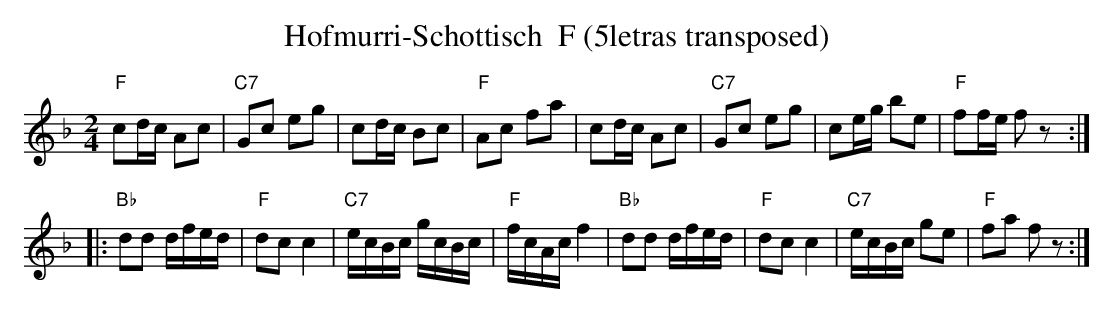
X:1
T:Hofmurri-Schottisch  F (5letras transposed)
M:2/4
L:1/16
K:F transpose=3 %%MIDI gchordon
"F"c2dc A2c2 | "C7"G2c2 e2g2 | c2dc B2c2 | "F"A2c2 f2a2 | c2dc A2c2 | "C7"G2c2 e2g2 | c2eg b2e2 | "F"f2fe f2z2 :|
|: "Bb"d2d2 dfed | "F"d2c2c4 | "C7"ecBc gcBc | "F"fcAcf4 | "Bb"d2d2 dfed | "F"d2c2c4 | "C7"ecBc g2e2 | "F"f2a2 f2z2 :|
